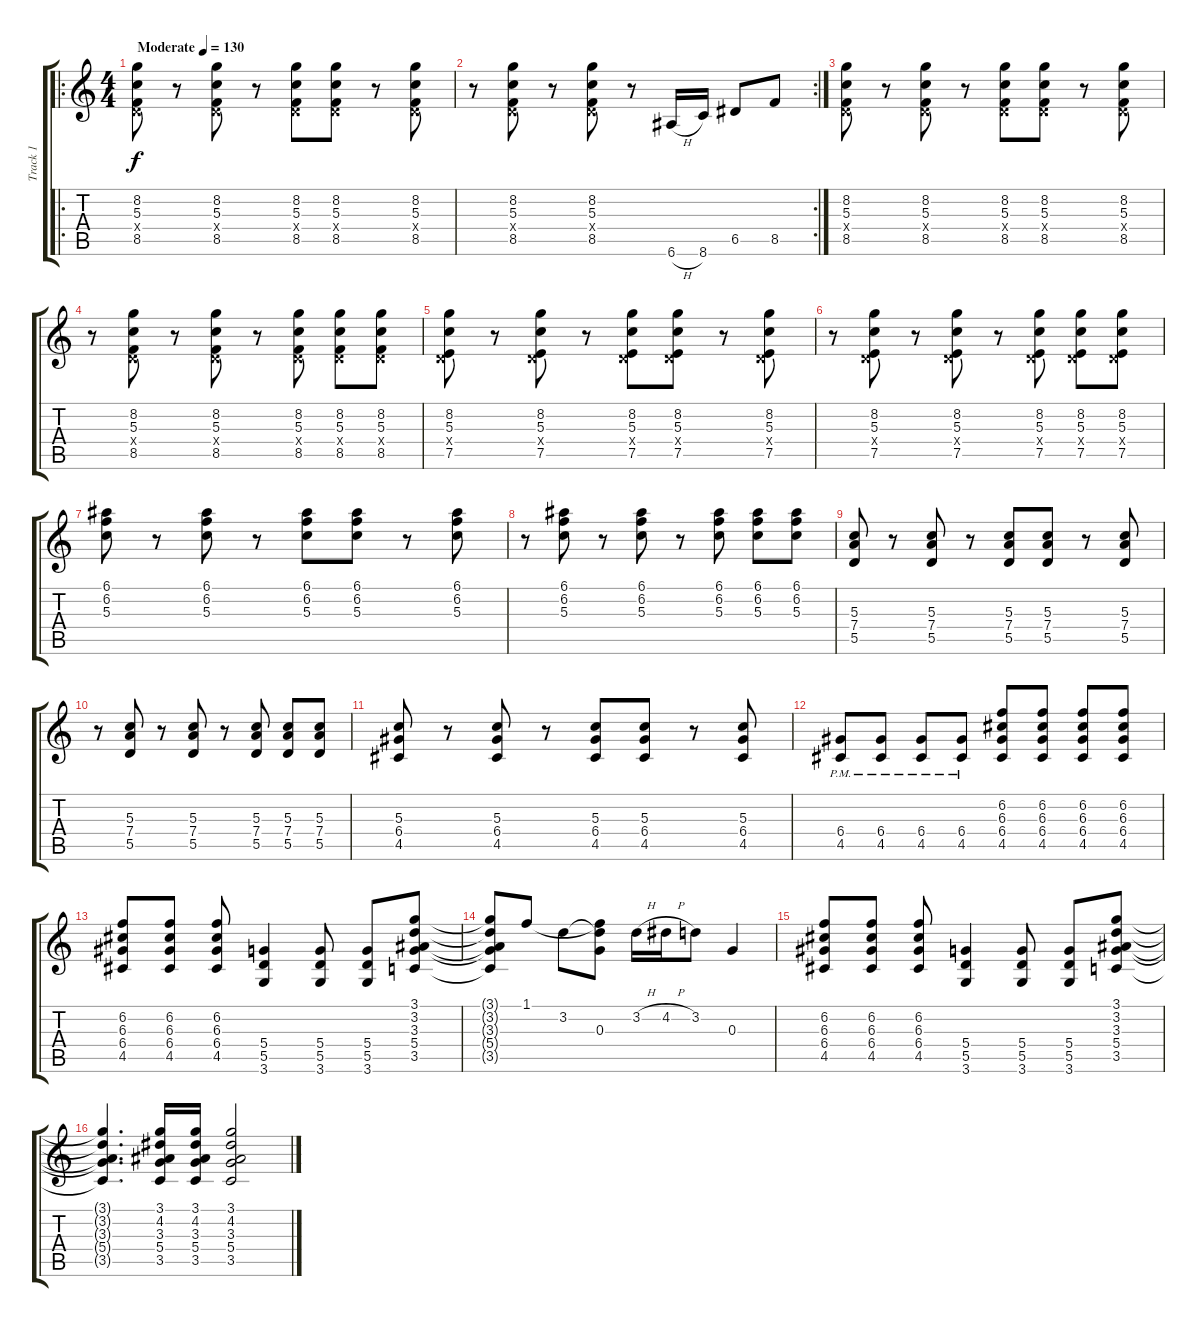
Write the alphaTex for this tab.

\track ("Track 1" "Track 1") {instrument overdrivenguitar}
\staff {score tabs}
\tuning (E4 B3 G3 D3 A2 E2) {hide}
\ro
\ts (4 4)
\tempo (130 "Moderate")
\clef g2
\ks c
(8.2 5.3 0.4{x} 8.5).8{dy f instrument overdrivenguitar} r.8 (8.2 5.3 0.4{x} 8.5).8 r.8 (8.2 5.3 0.4{x} 8.5).8 (8.2 5.3 0.4{x} 8.5).8 r.8 (8.2 5.3 0.4{x} 8.5).8 |
\rc 2
r.8 (8.2 5.3 0.4{x} 8.5).8 r.8 (8.2 5.3 0.4{x} 8.5).8 r.8 6.6{h}.16 8.6.16 6.5.8 8.5.8 |
(8.2 5.3 0.4{x} 8.5).8 r.8 (8.2 5.3 0.4{x} 8.5).8 r.8 (8.2 5.3 0.4{x} 8.5).8 (8.2 5.3 0.4{x} 8.5).8 r.8 (8.2 5.3 0.4{x} 8.5).8 |
r.8 (8.2 5.3 0.4{x} 8.5).8 r.8 (8.2 5.3 0.4{x} 8.5).8 r.8 (8.2 5.3 0.4{x} 8.5).8 (8.2 5.3 0.4{x} 8.5).8 (8.2 5.3 0.4{x} 8.5).8 |
(8.2 5.3 0.4{x} 7.5).8 r.8 (8.2 5.3 0.4{x} 7.5).8 r.8 (8.2 5.3 0.4{x} 7.5).8 (8.2 5.3 0.4{x} 7.5).8 r.8 (8.2 5.3 0.4{x} 7.5).8 |
r.8 (8.2 5.3 0.4{x} 7.5).8 r.8 (8.2 5.3 0.4{x} 7.5).8 r.8 (8.2 5.3 0.4{x} 7.5).8 (8.2 5.3 0.4{x} 7.5).8 (8.2 5.3 0.4{x} 7.5).8 |
(6.1 6.2 5.3).8 r.8 (6.1 6.2 5.3).8 r.8 (6.1 6.2 5.3).8 (6.1 6.2 5.3).8 r.8 (6.1 6.2 5.3).8 |
r.8 (6.1 6.2 5.3).8 r.8 (6.1 6.2 5.3).8 r.8 (6.1 6.2 5.3).8 (6.1 6.2 5.3).8 (6.1 6.2 5.3).8 |
(5.3 7.4 5.5).8 r.8 (5.3 7.4 5.5).8 r.8 (5.3 7.4 5.5).8 (5.3 7.4 5.5).8 r.8 (5.3 7.4 5.5).8 |
r.8 (5.3 7.4 5.5).8 r.8 (5.3 7.4 5.5).8 r.8 (5.3 7.4 5.5).8 (5.3 7.4 5.5).8 (5.3 7.4 5.5).8 |
(5.3 6.4 4.5).8 r.8 (5.3 6.4 4.5).8 r.8 (5.3 6.4 4.5).8 (5.3 6.4 4.5).8 r.8 (5.3 6.4 4.5).8 |
(6.4{pm} 4.5{pm}).8 (6.4{pm} 4.5{pm}).8 (6.4{pm} 4.5{pm}).8 (6.4{pm} 4.5{pm}).8 (6.2 6.3 6.4 4.5).8 (6.2 6.3 6.4 4.5).8 (6.2 6.3 6.4 4.5).8 (6.2 6.3 6.4 4.5).8 |
(6.2 6.3 6.4 4.5).8 (6.2 6.3 6.4 4.5).8 (6.2 6.3 6.4 4.5).8 (5.4 5.5 3.6).4 (5.4 5.5 3.6).8 (5.4 5.5 3.6).8 (3.1 3.2 3.3 5.4 3.5).8 |
(3.1{t} 3.2{t} 3.3{t} 5.4{t} 3.5{t}).8 1.1.8 3.2.8 (1.1{t} 3.2{t} 0.3).8 3.2{h}.16 4.2{h}.16 3.2.8 0.3.4 |
(6.2 6.3 6.4 4.5).8 (6.2 6.3 6.4 4.5).8 (6.2 6.3 6.4 4.5).8 (5.4 5.5 3.6).4 (5.4 5.5 3.6).8 (5.4 5.5 3.6).8 (3.1 3.2 3.3 5.4 3.5).8 |
(3.1{t} 3.2{t} 3.3{t} 5.4{t} 3.5{t}).4{d} (3.1 4.2 3.3 5.4 3.5).16 (3.1 4.2 3.3 5.4 3.5).16 (3.1 4.2 3.3 5.4 3.5).2
